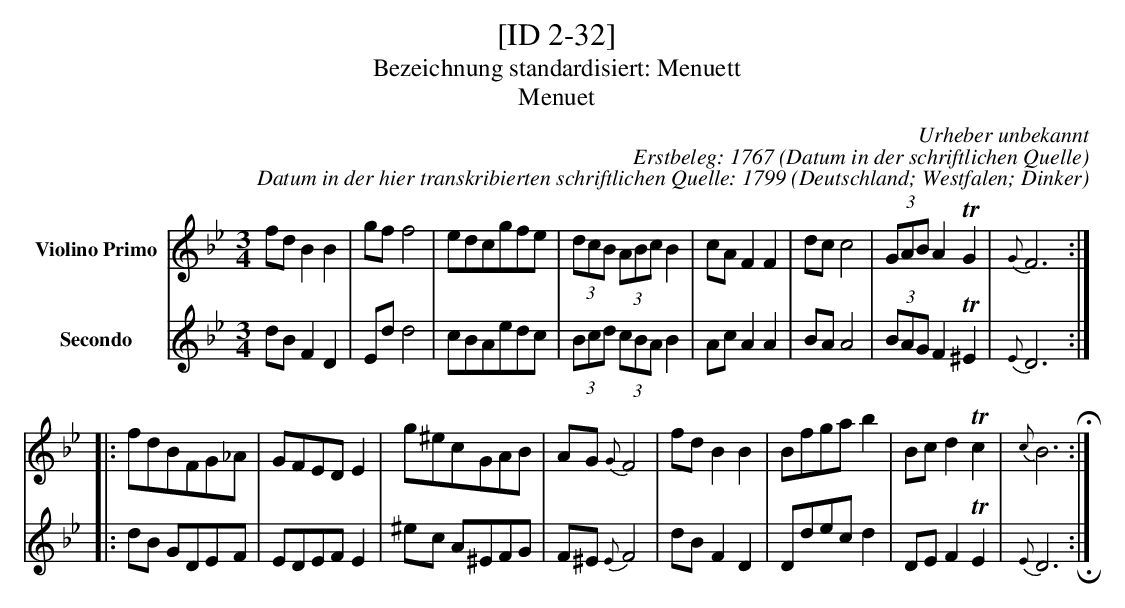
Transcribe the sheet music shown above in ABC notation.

X:1
T:[ID 2-32]
T:Bezeichnung standardisiert: Menuett
T:Menuet
C:Urheber unbekannt
C:Erstbeleg: 1767 (Datum in der schriftlichen Quelle)
C:Datum in der hier transkribierten schriftlichen Quelle: 1799
O:Deutschland; Westfalen; Dinker
L:1/8
M:3/4
K:Bb
V:1 name="Violino Primo"
fdB2B2 | gff4 | edcgfe | (3dcB (3ABcB2 | cAF2F2 | dcc4 | (3GABA2TG2 | {G}F6 ::
fdBFG_A | GFEDE2 | g^ecGAB | AG{G}F4 | fdB2B2 | Bfgab2 | Bcd2Tc2 | {c}B6 H:|
V:2 name="Secondo"
dBF2D2 | Edd4 | cBAedc | (3Bcd (3cBAB2 | AcA2A2 | BAA4 | (3BAGF2T^E2 | {E}D6 ::
dB GDEF | EDEFE2 | ^ec A^EFG | F^E{E}F4 | dBF2D2 | Ddecd2 | DEF2TE2 | {E}D6 !invertedfermata!:|
